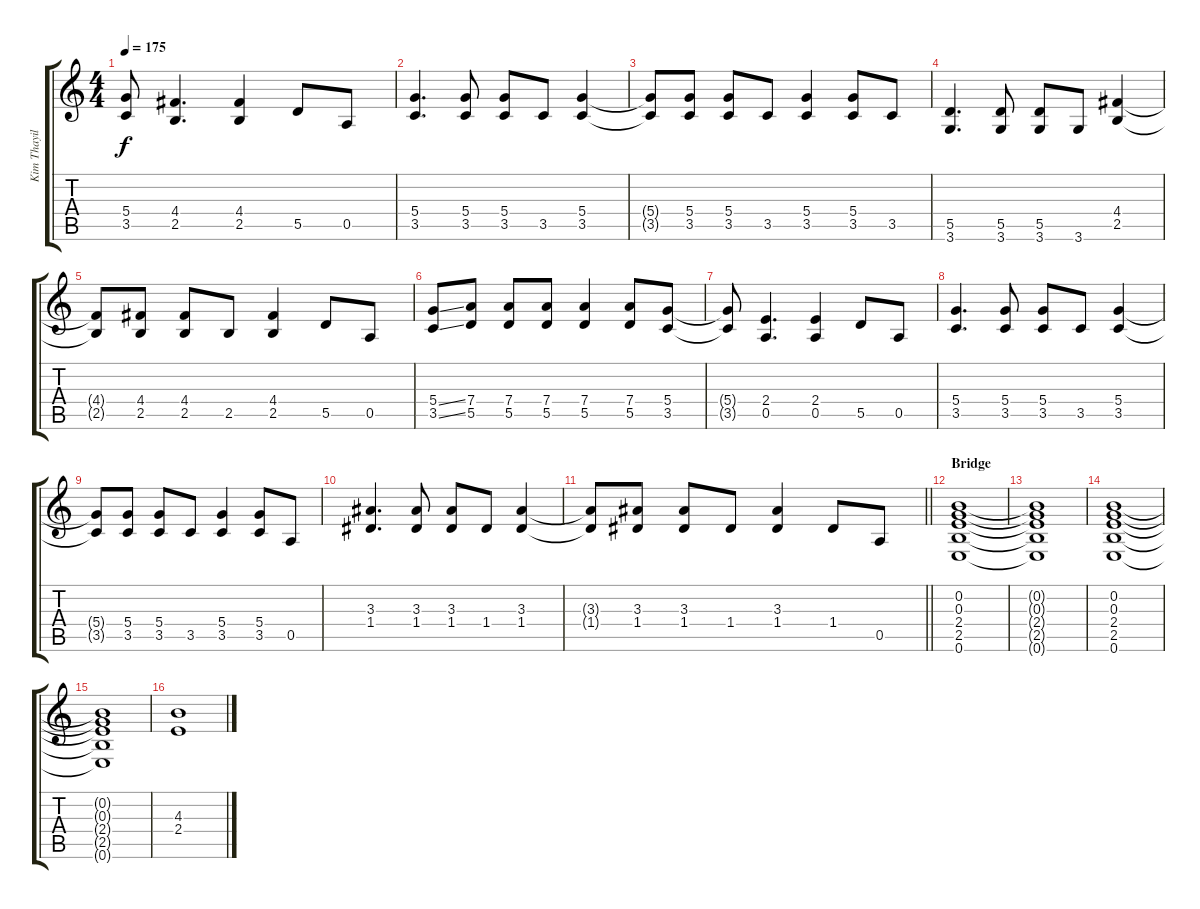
\track ("Kim Thayil_guitar" "Kim Thayil") {instrument overdrivenguitar}
\staff {score tabs}
\tuning (E4 B3 G3 D3 A2 E2) {hide}
\ts (4 4)
\tempo 175
\clef g2
\ks c
(5.4{t} 3.5{t}).8{dy f} (4.4 2.5).4{d} (4.4 2.5).4 5.5.8 0.5.8 |
(5.4 3.5).4{d} (5.4 3.5).8 (5.4 3.5).8 3.5.8 (5.4 3.5).4 |
(5.4{t} 3.5{t}).8 (5.4 3.5).8 (5.4 3.5).8 3.5.8 (5.4 3.5).4 (5.4 3.5).8 3.5.8 |
(5.5 3.6).4{d} (5.5 3.6).8 (5.5 3.6).8 3.6.8 (4.4 2.5).4 |
(4.4{t} 2.5{t}).8 (4.4 2.5).8 (4.4 2.5).8 2.5.8 (4.4 2.5).4 5.5.8 0.5.8 |
(5.4{ss} 3.5{ss}).8 (7.4 5.5).8 (7.4 5.5).8 (7.4 5.5).8 (7.4 5.5).4 (7.4 5.5).8 (5.4 3.5).8 |
(5.4{t} 3.5{t}).8 (2.4 0.5).4{d} (2.4 0.5).4 5.5.8 0.5.8 |
(5.4 3.5).4{d} (5.4 3.5).8 (5.4 3.5).8 3.5.8 (5.4 3.5).4 |
(5.4{t} 3.5{t}).8 (5.4 3.5).8 (5.4 3.5).8 3.5.8 (5.4 3.5).4 (5.4 3.5).8 0.5.8 |
(3.3 1.4).4{d} (3.3 1.4).8 (3.3 1.4).8 1.4.8 (3.3 1.4).4 |
\barLineRight lightlight
(3.3{t} 1.4{t}).8 (3.3 1.4).8 (3.3 1.4).8 1.4.8 (3.3 1.4).4 1.4.8 0.5.8 |
\section ("" "Bridge")
(0.2 0.3 2.4 2.5 0.6).1{instrument electricguitarclean} |
(0.2{t} 0.3{t} 2.4{t} 2.5{t} 0.6{t}).1 |
(0.2 0.3 2.4 2.5 0.6).1 |
(0.2{t} 0.3{t} 2.4{t} 2.5{t} 0.6{t}).1 |
(4.3 2.4).1{instrument overdrivenguitar}
